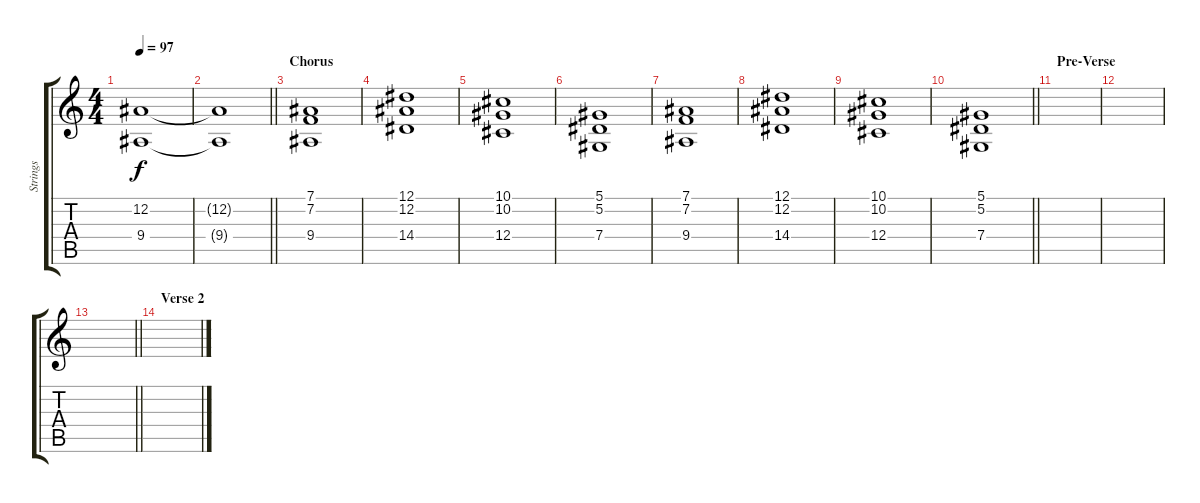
\track ("Strings" "Strings") {instrument stringensemble1}
\staff {score tabs}
\tuning (Eb4 Bb3 Gb3 Db3 Ab2 Eb2) {hide}
\ts (4 4)
\tempo 97
\clef g2
\ks c
(12.2{t} 9.4{t}).1{dy f} |
\barLineRight lightlight
(12.2{t} 9.4{t}).1 |
\section ("" "Chorus")
(7.1 7.2 9.4).1 |
(12.1 12.2 14.4).1 |
(10.1 10.2 12.4).1 |
(5.1 5.2 7.4).1 |
(7.1 7.2 9.4).1 |
(12.1 12.2 14.4).1 |
(10.1 10.2 12.4).1 |
\barLineRight lightlight
(5.1 5.2 7.4).1 |
\section ("" "Pre-Verse")
|
|
\barLineRight lightlight
|
\section ("" "Verse 2")
